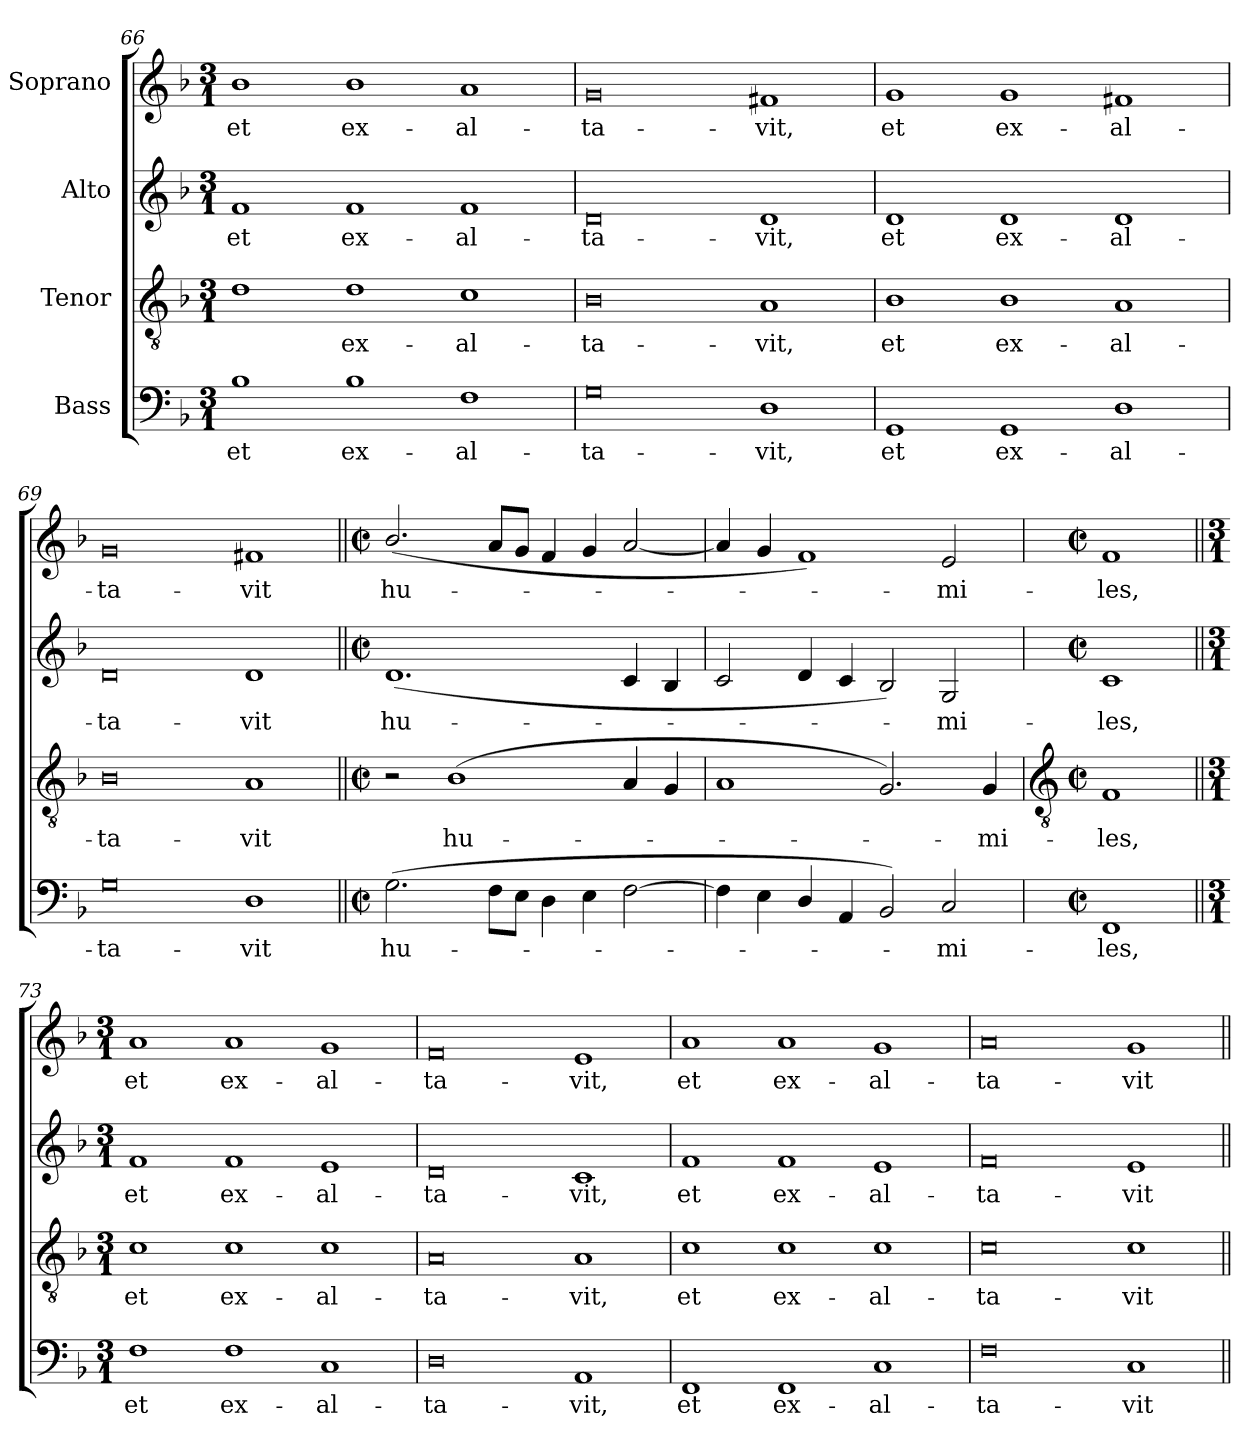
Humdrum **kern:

**kern	**text	**kern	**text	**kern	**text	**kern	**text
*part4	*part4	*part3	*part3	*part2	*part2	*part1	*part1
*staff4	*staff4	*staff3	*staff3	*staff2	*staff2	*staff1	*staff1
*I"Bass	*	*I"Tenor	*	*I"Alto	*	*I"Soprano	*
*clefF4	*	*clefGv2	*	*clefG2	*	*clefG2	*
*k[b-]	*	*k[b-]	*	*k[b-]	*	*k[b-]	*
*F:	*	*F:	*	*F:	*	*F:	*
*M3/1	*	*M3/1	*	*M3/1	*	*M3/1	*
=66	=66	=66	=66	=66	=66	=66	=66
!	!LO:LY:b	!	!	!	!LO:LY:b	!	!LO:LY:b
1B-	et	1d	.	1f	et	1b-	et
!	!LO:LY:b	!	!LO:LY:b	!	!LO:LY:b	!	!LO:LY:b
1B-	ex-	1d	-ex-	1f	ex-	1b-	ex-
!	!LO:LY:b	!	!LO:LY:b	!	!LO:LY:b	!	!LO:LY:b
1F	-al-	1c	-al-	1f	-al-	1a	-al-
=67	=67	=67	=67	=67	=67	=67	=67
!	!LO:LY:b	!	!LO:LY:b	!	!LO:LY:b	!	!LO:LY:b
0G	-ta-	0B-	-ta-	0d	-ta-	0g	-ta-
!	!LO:LY:b	!	!LO:LY:b	!	!LO:LY:b	!	!LO:LY:b
1D	-vit,	1A	-vit,	1d	-vit,	1f#X	-vit,
=68	=68	=68	=68	=68	=68	=68	=68
!	!LO:LY:b	!	!LO:LY:b	!	!LO:LY:b	!	!LO:LY:b
1GG	et	1B-	et	1d	et	1g	et
!	!LO:LY:b	!	!LO:LY:b	!	!LO:LY:b	!	!LO:LY:b
1GG	ex-	1B-	ex-	1d	ex-	1g	ex-
!	!LO:LY:b	!	!LO:LY:b	!	!LO:LY:b	!	!LO:LY:b
1D	-al-	1A	-al-	1d	-al-	1f#X	-al-
=69	=69	=69	=69	=69	=69	=69	=69
!	!LO:LY:b	!	!LO:LY:b	!	!LO:LY:b	!	!LO:LY:b
0G	-ta-	0B-	-ta-	0d	-ta-	0g	-ta-
!	!LO:LY:b	!	!LO:LY:b	!	!LO:LY:b	!	!LO:LY:b
1D	-vit	1A	-vit	1d	-vit	1f#X	-vit
=70||	=70||	=70||	=70||	=70||	=70||	=70||	=70||
*M4/2	*	*M4/2	*	*M4/2	*	*M4/2	*
*met(c|)	*	*met(c|)	*	*met(c|)	*	*met(c|)	*
!	!LO:LY:b	!	!	!	!LO:LY:b	!	!LO:LY:b
(<2.G	hu-	2r	.	(<1.d	hu-	(<2.b-/	hu-
!	!	!	!LO:LY:b	!	!	!	!
.	.	(<1B-	hu-	.	.	.	.
8FL	.	.	.	.	.	8aL	.
8EJ	.	.	.	.	.	8gJ	.
4D	.	.	.	.	.	4f/	.
4E	.	.	.	.	.	4g	.
[2F	.	4A	.	4c	.	[2a	.
.	.	4G	.	4B-	.	.	.
=71	=71	=71	=71	=71	=71	=71	=71
4F\]	.	1A	.	2c	.	4a]	.
4E	.	.	.	.	.	4g	.
4D/	.	.	.	4d	.	1f)	.
4AA	.	.	.	4c	.	.	.
2BB-)	.	2.G)	.	2B-)	.	.	.
!	!LO:LY:b	!	!	!	!LO:LY:b	!	!LO:LY:b
2C	mi-	.	.	2G	mi-	2e	mi-
!	!	!	!LO:LY:b	!	!	!	!
.	.	4G	mi-	.	.	.	.
!!LO:LB:g=z
=72	=72	=72	=72	=72	=72	=72	=72
*	*	*clefGv2	*	*	*	*	*
*M4/2	*	*M4/2	*	*M4/2	*	*M4/2	*
*met(c|)	*	*met(c|)	*	*met(c|)	*	*met(c|)	*
!	!LO:LY:b	!	!LO:LY:b	!	!LO:LY:b	!	!LO:LY:b
1FF	-les,	1F	-les,	1c	-les,	1f	-les,
=73||	=73||	=73||	=73||	=73||	=73||	=73||	=73||
*M3/1	*	*M3/1	*	*M3/1	*	*M3/1	*
!	!LO:LY:b	!	!LO:LY:b	!	!LO:LY:b	!	!LO:LY:b
1F	et	1c	et	1f	et	1a	et
!	!LO:LY:b	!	!LO:LY:b	!	!LO:LY:b	!	!LO:LY:b
1F	ex-	1c	ex-	1f	ex-	1a	ex-
!	!LO:LY:b	!	!LO:LY:b	!	!LO:LY:b	!	!LO:LY:b
1C	-al-	1c	-al-	1e	-al-	1g	-al-
=74	=74	=74	=74	=74	=74	=74	=74
!	!LO:LY:b	!	!LO:LY:b	!	!LO:LY:b	!	!LO:LY:b
0D	-ta-	0A	-ta-	0d	-ta-	0f	-ta-
!	!LO:LY:b	!	!LO:LY:b	!	!LO:LY:b	!	!LO:LY:b
1AA	-vit,	1A	-vit,	1c	-vit,	1e	-vit,
=75	=75	=75	=75	=75	=75	=75	=75
!	!LO:LY:b	!	!LO:LY:b	!	!LO:LY:b	!	!LO:LY:b
1FF	et	1c	et	1f	et	1a	et
!	!LO:LY:b	!	!LO:LY:b	!	!LO:LY:b	!	!LO:LY:b
1FF	ex-	1c	ex-	1f	ex-	1a	ex-
!	!LO:LY:b	!	!LO:LY:b	!	!LO:LY:b	!	!LO:LY:b
1C	-al-	1c	-al-	1e	-al-	1g	-al-
=76	=76	=76	=76	=76	=76	=76	=76
!	!LO:LY:b	!	!LO:LY:b	!	!LO:LY:b	!	!LO:LY:b
0F	-ta-	0c	-ta-	0f	-ta-	0a	-ta-
!	!LO:LY:b	!	!LO:LY:b	!	!LO:LY:b	!	!LO:LY:b
1C	-vit	1c	-vit	1e	-vit	1g	-vit
=||	=||	=||	=||	=||	=||	=||	=||
*-	*-	*-	*-	*-	*-	*-	*-
